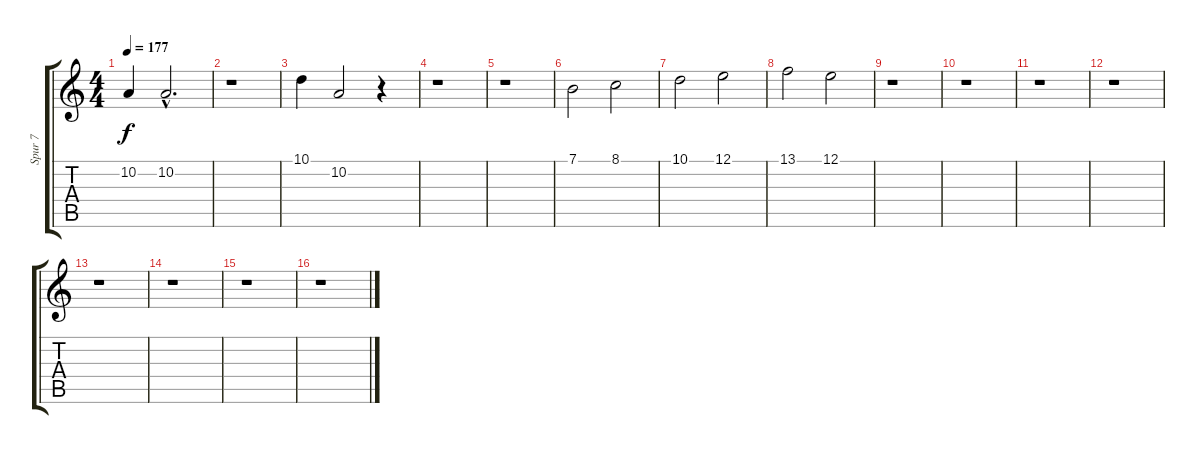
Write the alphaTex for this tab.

\track ("Spur 7" "Spur 7") {instrument rockorgan}
\staff {score tabs}
\tuning (E4 B3 G3 D3 A2 E2) {hide}
\ts (4 4)
\tempo 177
\clef g2
\ks c
10.2.4{dy f} 10.2{hac}.2{d} |
r.1 |
10.1.4 10.2.2 r.4 |
r.1 |
r.1 |
7.1.2 8.1.2 |
10.1.2 12.1.2 |
13.1.2 12.1.2 |
r.1 |
r.1 |
r.1 |
r.1 |
r.1 |
r.1 |
r.1 |
r.1
